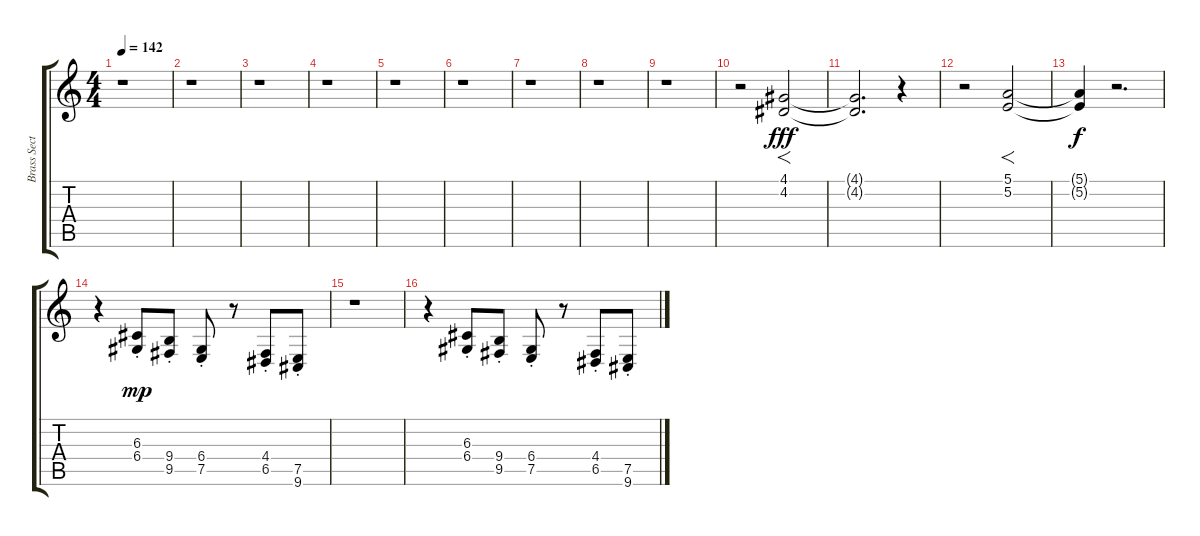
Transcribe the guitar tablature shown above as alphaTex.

\track ("Brass Section" "Brass Sect") {instrument brasssection}
\staff {score tabs}
\tuning (E4 B3 G3 D3 A2 E2) {hide}
\ts (4 4)
\tempo 142
\clef g2
\ks c
r.1{dy mf} |
r.1 |
r.1 |
r.1 |
r.1 |
r.1 |
r.1 |
r.1 |
r.1 |
r.2 (4.1 4.2).2{f dy fff} |
(4.1{t} 4.2{t}).2{d} r.4 |
r.2 (5.1 5.2).2{f} |
(5.1{t} 5.2{t}).4{dy f} r.2{d} |
r.4 (6.3{st} 6.4{st}).8{dy mp} (9.4{st} 9.5{st}).8 (6.4{st} 7.5{st}).8 r.8 (4.4{st} 6.5{st}).8 (7.5{st} 9.6{st}).8 |
r.1 |
r.4 (6.3{st} 6.4{st}).8 (9.4{st} 9.5{st}).8 (6.4{st} 7.5{st}).8 r.8 (4.4{st} 6.5{st}).8 (7.5{st} 9.6{st}).8
